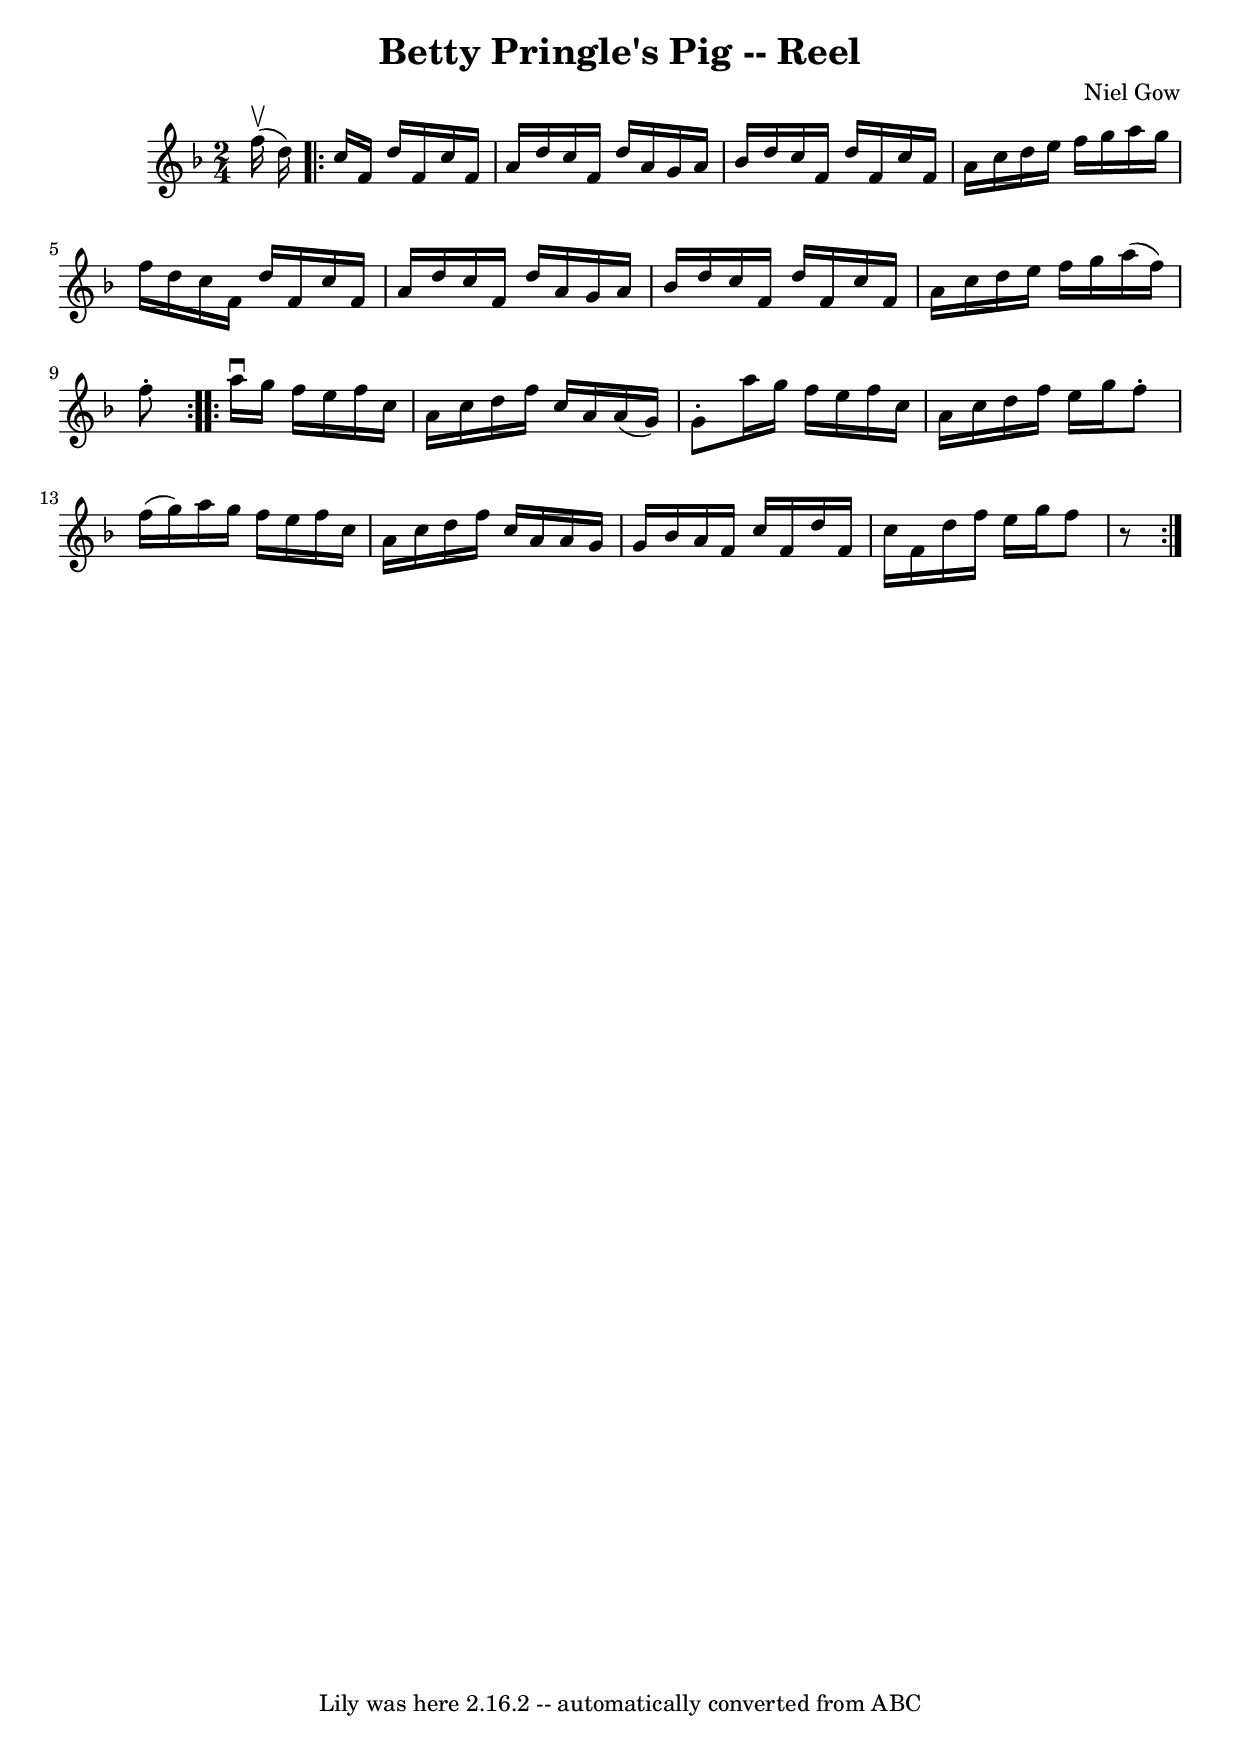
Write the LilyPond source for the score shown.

\version "2.16.2"
\include "Mammoth.ily"
\header {
  %% book = "Ryan's Mammoth Collection"
  composer = "Niel Gow"
  crossRefNumber = "1"
  footnotes = "\\\\254"
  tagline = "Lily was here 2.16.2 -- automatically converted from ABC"
  title = "Betty Pringle's Pig -- Reel"

}
voicedefault =  {


  \time 2/4 
  \key f \major
  f''16^\upbow(d''16) 
  \repeat volta 2 {
         c''16 f'16 d''16 f'16 c''16 f'16 a'16 d''16     |
         c''16 f'16 d''16 a'16 g'16 a'16 bes'16 d''16     |
         c''16 f'16 d''16 f'16 c''16 f'16 a'16 c''16     |
         d''16 e''16 f''16 g''16 a''16 g''16 f''16 d''16      |
    c''16 f'16 d''16 f'16 c''16 f'16 a'16 d''16    |
    c''16 f'16 d''16 a'16 g'16 a'16 bes'16 d''16    |
    c''16 f'16 d''16 f'16 c''16 f'16 a'16 c''16     |
    d''16 e''16 f''16 g''16 a''16 (f''16) f''8-.   

  }     
  \repeat volta 2 {
    a''16^\downbow g''16 f''16 e''16 f''16         c''16 a'16 c''16     |
    d''16 f''16 c''16 a'16 a'16 (     g'16) g'8-.    |
    a''16 g''16 f''16 e''16 f''16         c''16 a'16 c''16     |
    d''16 f''16 e''16 g''16 f''8-. f''16 (g''16)   |
    a''16 g''16 f''16 e''16         f''16 c''16 a'16 c''16     |
    d''16 f''16 c''16 a'16        a'16 g'16 g'16 bes'16     |
    a'16 f'16 c''16 f'16         d''16 f'16 c''16 f'16     |
    d''16 f''16 e''16 g''16   
    f''8    r8   
  }   

}

\score{
  <<

    \context Staff="default"
    {
      \voicedefault 
      
    }

  >>
  \layout {
    
  }
  \midi {
  }

}
